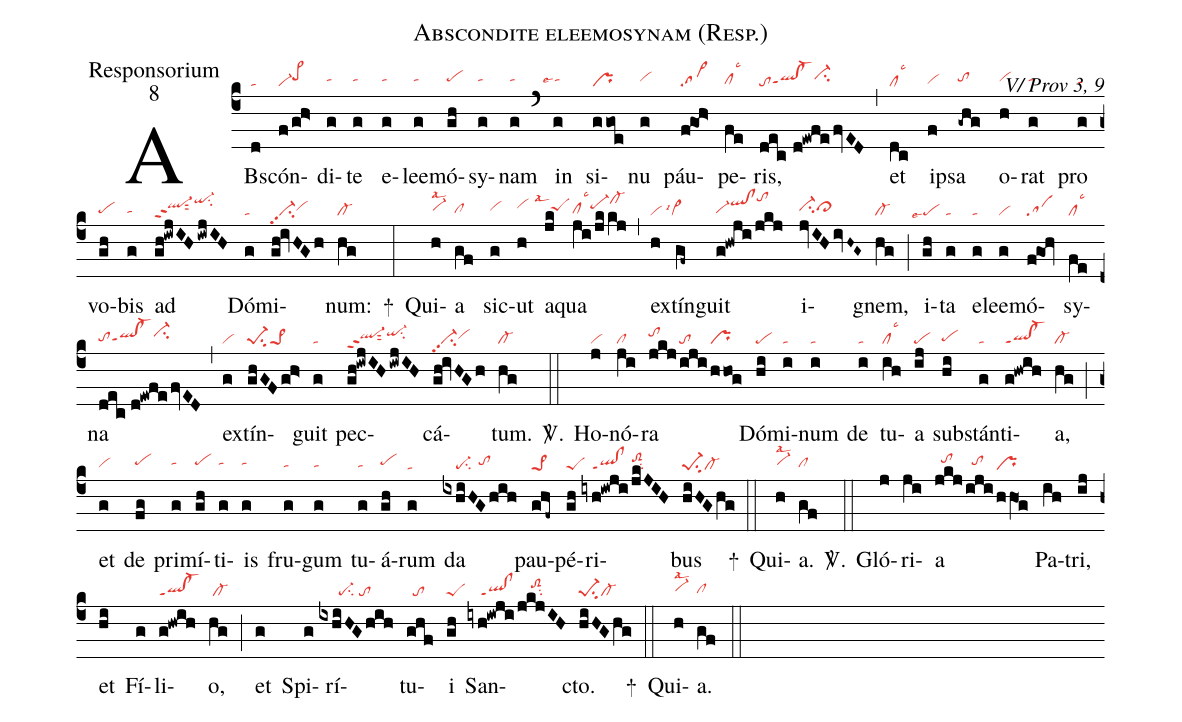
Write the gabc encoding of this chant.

name:Abscondite eleemosynam (Resp.);
office-part:Responsorium;
mode:8;
commentary:V/ Prov 3, 9;
nabc-lines:1;
%%
(c4)
ABs(d|ta)cón(f/gh>|vi-pe>hi)di(g|tahh)te(g|tahh) e(g|tahh)l{ee}(g|tahh)mó(gh|pehh)sy(g|tahh)nam(g|tahh) (`)
in(g|```tahhlse4) si(ggoe|pr)nu(g|vihh) páu(f!go!h>|sa>)pe(fe|clhglsc3)ris,(dec//d!ewfe/fvED|toqlhg!cl-hgppt1ci-hi) (,)
et(dc|cllsc3) ip(f|vihg)sa(-ghg|tohh) o(h|vihh)rat(g|tahh) pro(g|tahg) vo(gh|pehg)bis(g|tahg) ad(gh!iwjIH/iwjIH|ql-hippt2sut2qi-hksu2) Dó(g|ta)mi(gh!ivHGh|vi-pp2su2vihh)num:(hg|cl-) +(:)
Qui(h|vi-hhlsal2)a(gf|clhg) sic(g|vihh)ut(h|vihi) a(jk|```peShhlsal1)qua(ji/jkkj|clhglsc3pe-hicl-hk) (,)
ex(h|vi)tín(gf~|```vi>lsi4)guit(g!hwji/jkj|vi-hgqlhj!clhjtohl) i(jvIHivH~G~|ci-hhcl>hh)gnem,(hg|cl-) (;)
i(gh|```pelse7)ta(g|ta) e(g|ta)le{e}(g|vi)mó(fgOh|sa)sy(fe|cllsc3)na(dec//d!ewfe/fvED|tohgqlhg!cl-hgppt1ci-hi) (,)
ex(g|vi)tín(ghGFgh>|pe-1su2pe>1)guit(g|ta) pec(gh!iwjIH/iwjIH|ql-hhppt2sut2qi-hisu2)cá(gh!ivHGh|vi-pp2su2vihh)tum.(hg|cl-) <sp>V/</sp>.(::)
Ho(j|vi)nó(ji|cl)ra(jkj/|tohi|iji/|to|hhog|pr) Dó(hi|pe)mi(i|ta)num(i|ta) de(i|ta) tu(ih|cllsc3)a(ij|pe) sub(hi|pehg)stán(g|ta)ti(g!hwih|ql!cl-ppt1)a,(hg|cl-) (;)
et(g|vihg) de(fg|pehh) pri(g|tahh)mí(gh|pehh)ti(g|tahh)is(g|tahh) fru(g|tahg)gum(g|tahg) tu(g|tahg)á(gh|pehh)rum(g|ta) da(ixhiHGhih|////pe-su2//tohh) pau(ghf~|pe>1)pé(gh|peS)ri(iyh!iwji/|///ql!clppt1|jkJIH|toS2hisu2)bus(hiHGhg|pe-1su2cl-) +(::)
Qui(h|vi-hhlsal2)a.(gf|clhg) <sp>V/</sp>.(::)
Gló(j)ri(ji)a(jkj|//tohi|/iji|//tohh|/hhO1g|pr) Pa(ih)tri,(ij) et(hi) Fí(g)li(g!hwih|ql!cl-ppt1)o,(hg|/cl-) (;)
et(g) Spi(g)rí(ixhiHGhih|//////pe-su2/to)tu(ghf|//to)i(gh|peS) San(iyh!iwji|////ql!clppt1|/jkjIH|////toS2hisu2)cto.(hiHGhg|pe-1su2cl-) +(::)
Qui(h|vi-hhlsal2)a.(gf|clhg) (::)
